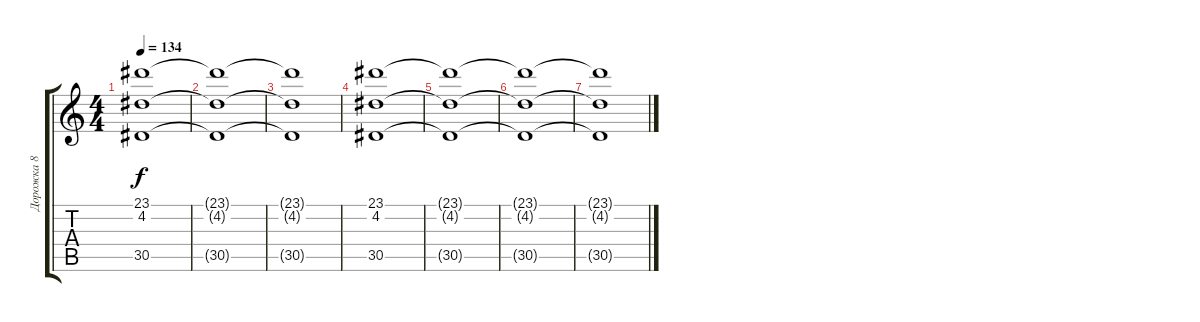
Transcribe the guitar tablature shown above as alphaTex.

\track ("Дорожка 8" "Дорожка 8") {instrument stringensemble2}
\staff {score tabs}
\tuning (E4 B3 G3 D3 A2 E2) {hide}
\ts (4 4)
\tempo 134
\clef g2
\ks c
(23.1{t} 4.2{t} 30.5{t}).1{dy f} |
(23.1{t} 4.2{t} 30.5{t}).1 |
(23.1{t} 4.2{t} 30.5{t}).1 |
(23.1 4.2 30.5).1 |
(23.1{t} 4.2{t} 30.5{t}).1 |
(23.1{t} 4.2{t} 30.5{t}).1 |
(23.1{t} 4.2{t} 30.5{t}).1
